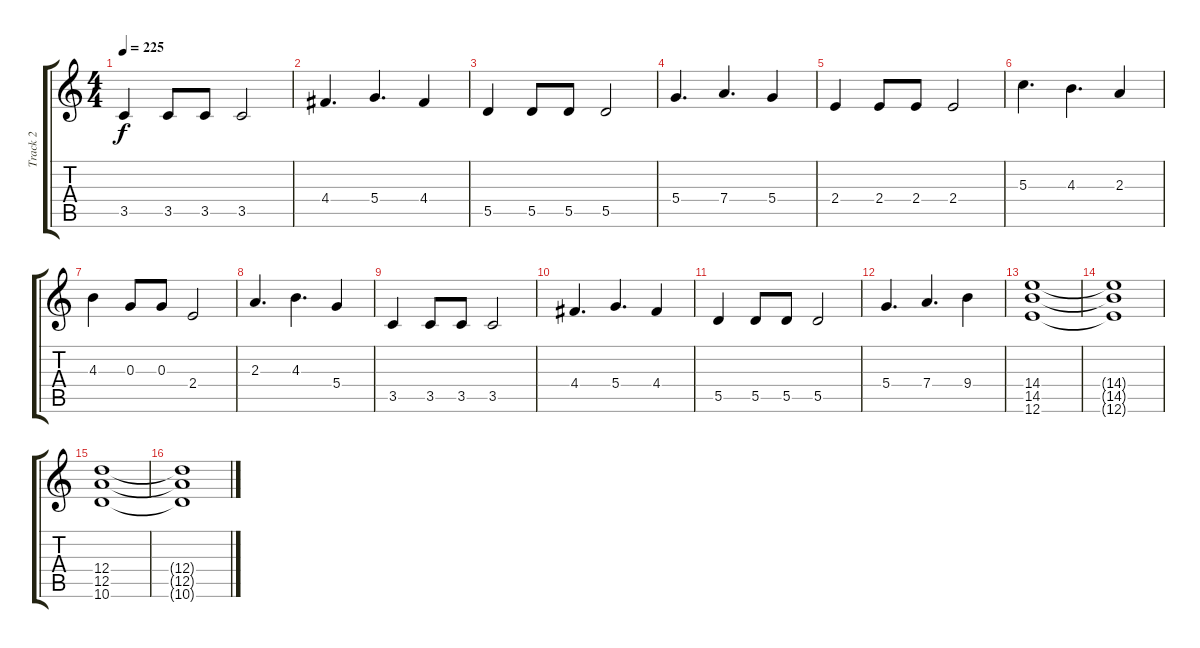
\track ("Track 2" "Track 2") {instrument distortionguitar}
\staff {score tabs}
\tuning (E4 B3 G3 D3 A2 E2) {hide}
\ts (4 4)
\tempo 225
\clef g2
\ks c
3.5.4{dy f} 3.5.8 3.5.8 3.5.2 |
4.4.4{d} 5.4.4{d} 4.4.4 |
5.5.4 5.5.8 5.5.8 5.5.2 |
5.4.4{d} 7.4.4{d} 5.4.4 |
2.4.4 2.4.8 2.4.8 2.4.2 |
5.3.4{d} 4.3.4{d} 2.3.4 |
4.3.4 0.3.8 0.3.8 2.4.2 |
2.3.4{d} 4.3.4{d} 5.4.4 |
3.5.4 3.5.8 3.5.8 3.5.2 |
4.4.4{d} 5.4.4{d} 4.4.4 |
5.5.4 5.5.8 5.5.8 5.5.2 |
5.4.4{d} 7.4.4{d} 9.4.4 |
(14.4 14.5 12.6).1{instrument distortionguitar} |
(14.4{t} 14.5{t} 12.6{t}).1 |
(12.4 12.5 10.6).1 |
(12.4{t} 12.5{t} 10.6{t}).1
